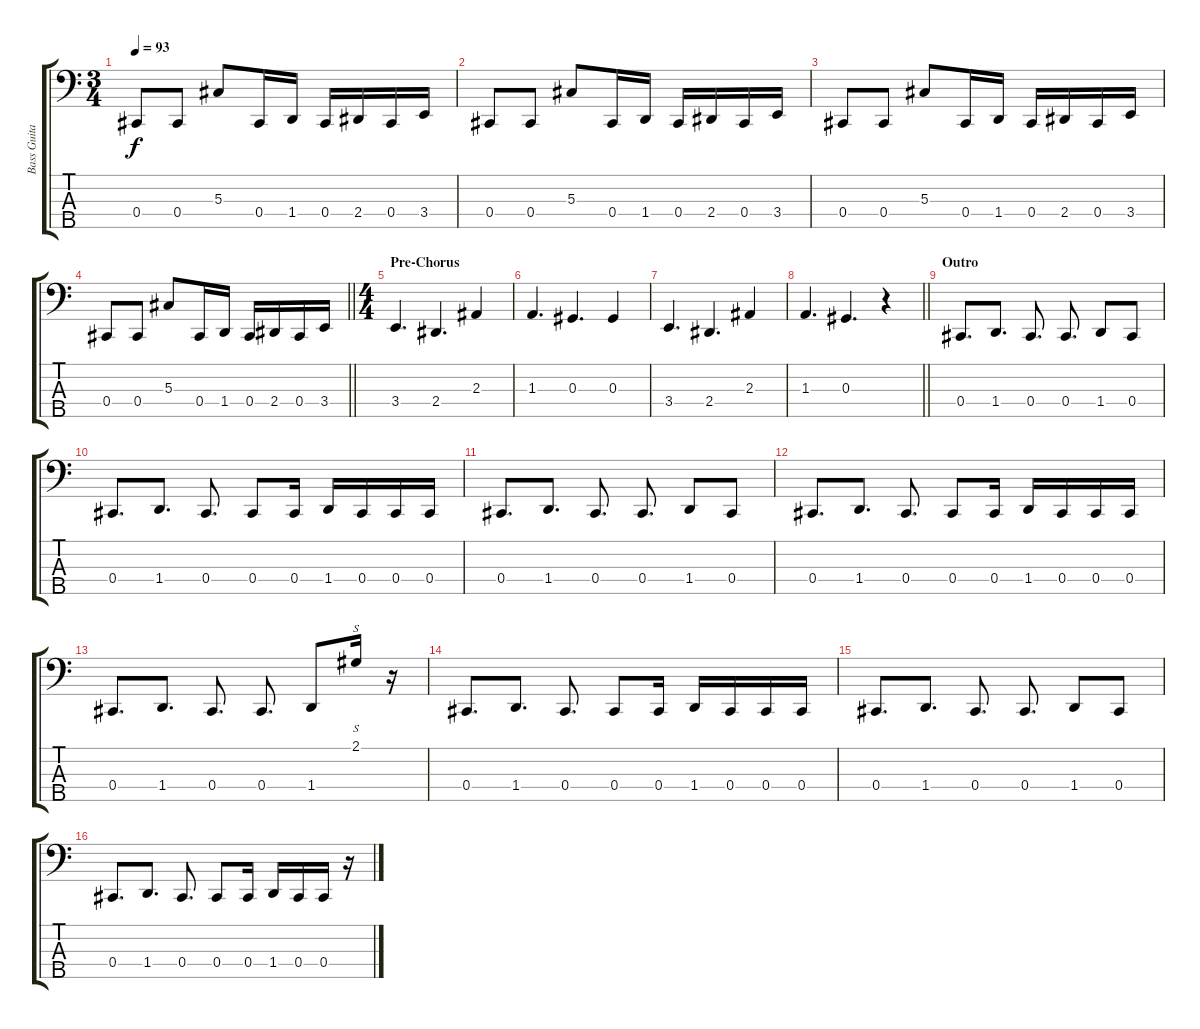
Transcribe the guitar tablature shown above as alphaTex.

\track ("Bass Guitar" "Bass Guita") {instrument electricbassfinger}
\staff {score tabs}
\tuning (Gb2 Db2 Ab1 Db1 Ab0) {hide}
\ts (3 4)
\tempo 93
\clef f4
\ks c
0.4.8{dy f} 0.4.8 5.3.8 0.4.16 1.4.16 0.4.16 2.4.16 0.4.16 3.4.16 |
0.4.8 0.4.8 5.3.8 0.4.16 1.4.16 0.4.16 2.4.16 0.4.16 3.4.16 |
0.4.8 0.4.8 5.3.8 0.4.16 1.4.16 0.4.16 2.4.16 0.4.16 3.4.16 |
\barLineRight lightlight
0.4.8 0.4.8 5.3.8 0.4.16 1.4.16 0.4.16 2.4.16 0.4.16 3.4.16 |
\ts (4 4)
\section ("" "Pre-Chorus")
3.4.4{d} 2.4.4{d} 2.3.4 |
1.3.4{d} 0.3.4{d} 0.3.4 |
3.4.4{d} 2.4.4{d} 2.3.4 |
\barLineRight lightlight
1.3.4{d} 0.3.4{d} r.4 |
\section ("" "Outro")
0.4.8{d} 1.4.8{d} 0.4.8{d} 0.4.8{d} 1.4.8 0.4.8 |
0.4.8{d} 1.4.8{d} 0.4.8{d} 0.4.8 0.4.16 1.4.16 0.4.16 0.4.16 0.4.16 |
0.4.8{d} 1.4.8{d} 0.4.8{d} 0.4.8{d} 1.4.8 0.4.8 |
0.4.8{d} 1.4.8{d} 0.4.8{d} 0.4.8 0.4.16 1.4.16 0.4.16 0.4.16 0.4.16 |
0.4.8{d} 1.4.8{d} 0.4.8{d} 0.4.8{d} 1.4.8 2.1.16{s} r.16 |
0.4.8{d} 1.4.8{d} 0.4.8{d} 0.4.8 0.4.16 1.4.16 0.4.16 0.4.16 0.4.16 |
0.4.8{d} 1.4.8{d} 0.4.8{d} 0.4.8{d} 1.4.8 0.4.8 |
0.4.8{d} 1.4.8{d} 0.4.8{d} 0.4.8 0.4.16 1.4.16 0.4.16 0.4.16 r.16
